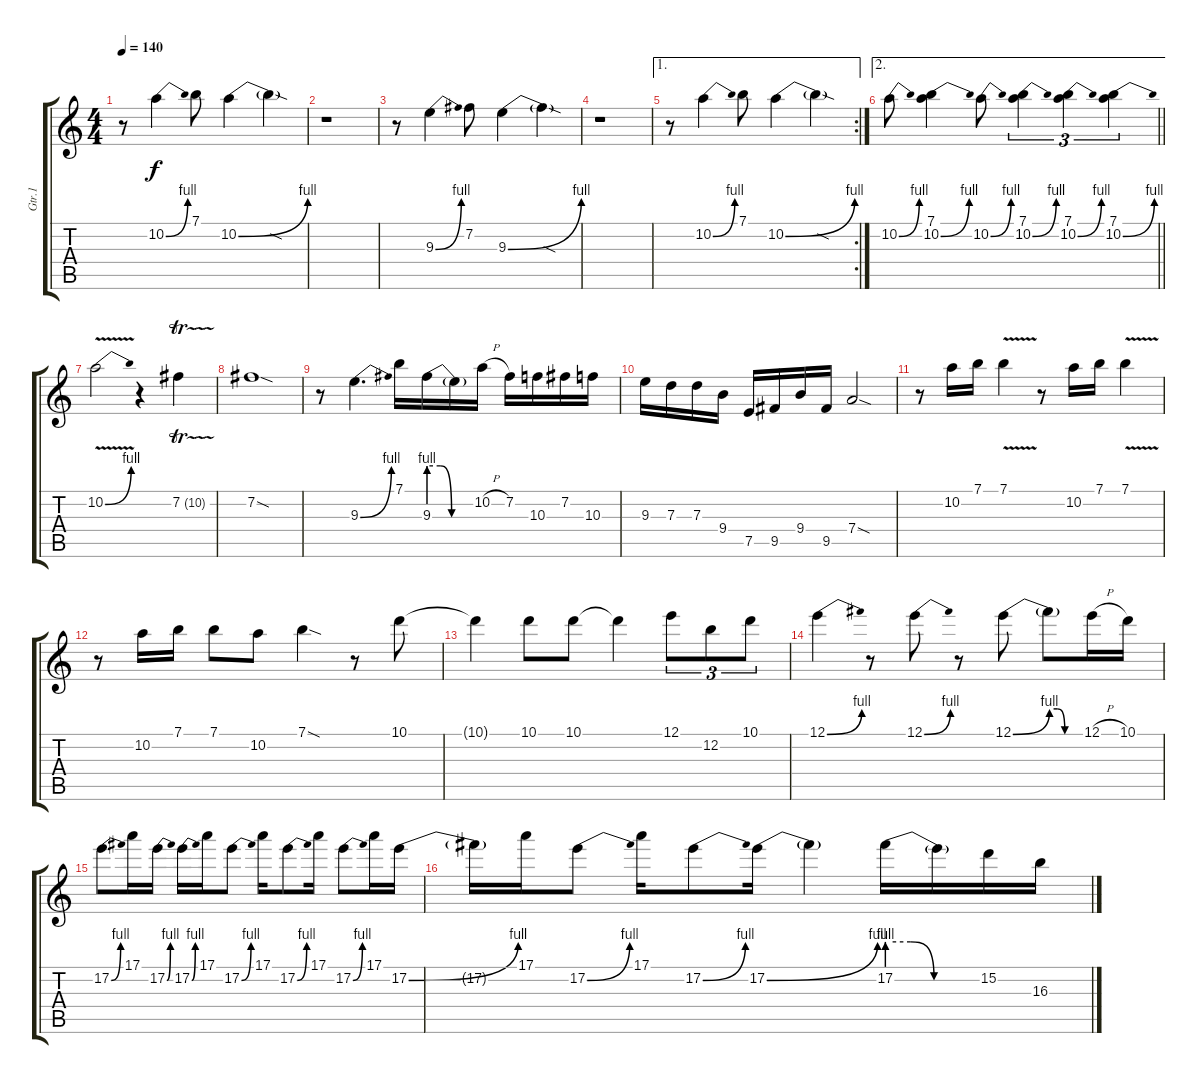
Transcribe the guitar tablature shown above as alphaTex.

\track ("Gtr.1" "Gtr.1") {instrument overdrivenguitar}
\staff {score tabs}
\tuning (E4 B3 G3 D3 A2 E2) {hide}
\ts (4 4)
\tempo 140
\clef g2
\ks c
r.8{dy f} 10.2{be (bend 0 0 60 4)}.4 7.1.8 10.2{be (bend 0 0 60 4)}.4 10.2{sod t}.4 |
r.1 |
r.8 9.3{be (bend 0 0 60 4)}.4 7.2.8 9.3{be (bend 0 0 60 4)}.4 9.3{sod t}.4 |
r.1 |
\ae 1
\rc 2
r.8 10.2{be (bend 0 0 60 4)}.4 7.1.8 10.2{be (bend 0 0 60 4)}.4 10.2{sod t}.4 |
\ae 2
\barLineRight lightlight
10.2{be (bend 0 0 60 4)}.8 (7.1 10.2{be (bend 0 0 60 4)}).4 10.2{be (bend 0 0 60 4)}.8 (7.1 10.2{be (bend 0 0 60 4)}).4{tu (3 2)} (7.1 10.2{be (bend 0 0 60 4)}).4{tu (3 2)} (7.1 10.2{be (bend 0 0 60 4)}).4{tu (3 2)} |
10.2{be (bend 0 0 60 4) v}.2 r.4 7.2{tr (10 32)}.4 |
7.2{sod}.1 |
r.8 9.3{be (bend 0 0 60 4)}.4{d} 7.1.16 9.3{be (custom 0 4 15 4 30 0 60 0)}.16 9.3{t}.16 10.2{h}.16 7.2.16 10.3.16 7.2.16 10.3.16 |
9.3.16 7.3.16 7.3.16 9.4.16 7.5.16 9.5.16 9.4.16 9.5.16 7.4{sod}.2 |
r.8 10.2.16 7.1.16 7.1{v}.4 r.8 10.2.16 7.1.16 7.1{v}.4 |
r.8 10.2.16 7.1.16 7.1.8 10.2.8 7.1{sod}.4 r.8 10.1.8 |
10.1{t}.4 10.1.8 10.1.8 10.1{t}.4 12.1.8{tu (3 2)} 12.2.8{tu (3 2)} 10.1.8{tu (3 2)} |
12.1{be (bend 0 0 60 4)}.4 r.8 12.1{be (bend 0 0 60 4)}.8 r.8 12.1{be (bend 0 0 60 4)}.8 12.1{be (custom 0 4 15 4 30 0 60 0) t}.8 12.1{h}.16 10.1.16 |
17.2{be (bend 0 0 60 4)}.8 17.1.16 17.2{be (bend 0 0 60 4)}.16 17.2{be (bend 0 0 60 4)}.16 17.1.16 17.2{be (bend 0 0 60 4)}.8 17.1.16 17.2{be (bend 0 0 60 4)}.8 17.1.16 17.2{be (bend 0 0 60 4)}.8 17.1.16 17.2{be (bend 0 0 60 4)}.16 |
17.2{t}.16 17.1.16 17.2{be (bend 0 0 60 4)}.8 17.1.16 17.2{be (bend 0 0 60 4)}.8 17.2{be (bend 0 0 60 4)}.16 17.2{t}.4 17.2{be (custom 0 4 15 4 30 0 60 0)}.16 17.2{t}.16 15.2.16 16.3.16
